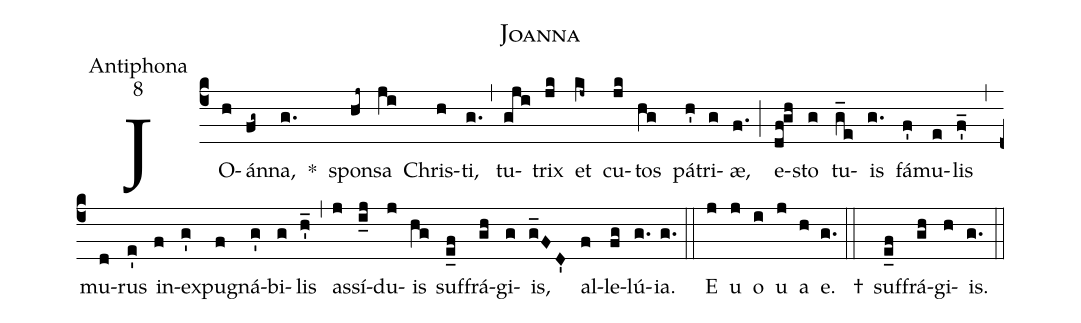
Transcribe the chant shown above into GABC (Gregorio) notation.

name:Joanna;
office-part:Antiphona;
mode:8;
%%
(c4)JO(h)án(fg~)na,(g.) *() spon(hj~)sa(ji) Chris(h)ti,(g.) (,) tu(gji)trix(jk) et(kj~) cu(jk)tos(hg) pá(h')tri(g)æ,(f.) (;) e(df!gh)sto(g) tu(g_e)is(g.) fá(f')mu(e)lis(f'_) (,) mu(d)rus(e') in(f)ex(g')pu(f)gná(g')bi(g)lis(h'_) (,) as(j)sí(i_j)du(j)is(hg) suf(e_f)frá(gh)gi(g)is,(g_FD') al(f)le(fg)lú(g.)ia.(g.) (::)
 <eu>E(j) u(j) o(i) u(j) a(h) e.</eu>(g.) (::)
†() suf(e_f)frá(gh)gi(h)is.(g.) (::)
